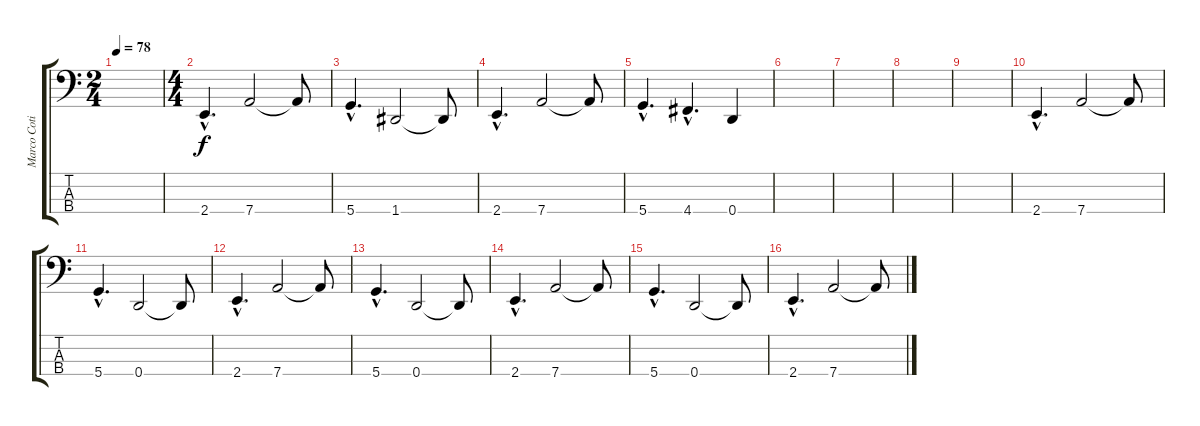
\track ("Marco Coti Zelati" "Marco Coti") {instrument electricbassfinger}
\staff {score tabs}
\tuning (F2 C2 G1 D1) {hide}
\ts (2 4)
\tempo 78
\clef f4
\ks c
|
\ts (4 4)
2.4{hac}.4{d} 7.4.2 7.4{t}.8 |
5.4{hac}.4{d} 1.4.2 1.4{t}.8 |
2.4{hac}.4{d} 7.4.2 7.4{t}.8 |
5.4{hac}.4{d} 4.4{hac}.4{d} 0.4.4 |
|
|
|
|
2.4{hac}.4{d instrument electricbassfinger} 7.4.2 7.4{t}.8 |
5.4{hac}.4{d} 0.4.2 0.4{t}.8 |
2.4{hac}.4{d} 7.4.2 7.4{t}.8 |
5.4{hac}.4{d} 0.4.2 0.4{t}.8 |
2.4{hac}.4{d instrument electricbassfinger} 7.4.2 7.4{t}.8 |
5.4{hac}.4{d} 0.4.2 0.4{t}.8 |
2.4{hac}.4{d} 7.4.2 7.4{t}.8
